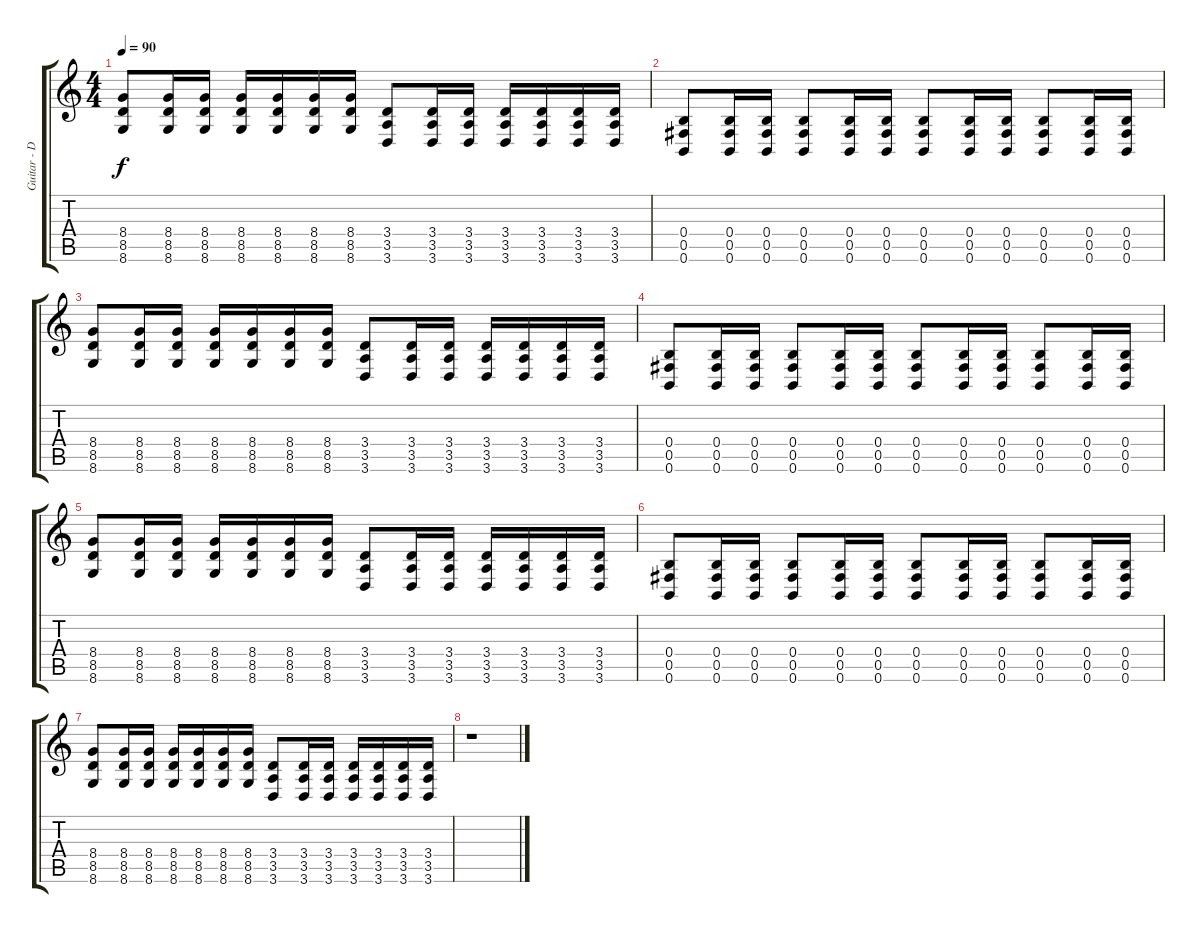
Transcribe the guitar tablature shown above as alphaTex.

\track ("Guitar - Distortion" "Guitar - D") {instrument distortionguitar}
\staff {score tabs}
\tuning (Db4 Ab3 E3 B2 Gb2 B1) {hide}
\ts (4 4)
\tempo 90
\clef g2
\ks c
(8.4 8.5 8.6).8{dy f} (8.4 8.5 8.6).16 (8.4 8.5 8.6).16 (8.4 8.5 8.6).16 (8.4 8.5 8.6).16 (8.4 8.5 8.6).16 (8.4 8.5 8.6).16 (3.4 3.5 3.6).8 (3.4 3.5 3.6).16 (3.4 3.5 3.6).16 (3.4 3.5 3.6).16 (3.4 3.5 3.6).16 (3.4 3.5 3.6).16 (3.4 3.5 3.6).16 |
(0.4 0.5 0.6).8 (0.4 0.5 0.6).16 (0.4 0.5 0.6).16 (0.4 0.5 0.6).8 (0.4 0.5 0.6).16 (0.4 0.5 0.6).16 (0.4 0.5 0.6).8 (0.4 0.5 0.6).16 (0.4 0.5 0.6).16 (0.4 0.5 0.6).8 (0.4 0.5 0.6).16 (0.4 0.5 0.6).16 |
(8.4 8.5 8.6).8 (8.4 8.5 8.6).16 (8.4 8.5 8.6).16 (8.4 8.5 8.6).16 (8.4 8.5 8.6).16 (8.4 8.5 8.6).16 (8.4 8.5 8.6).16 (3.4 3.5 3.6).8 (3.4 3.5 3.6).16 (3.4 3.5 3.6).16 (3.4 3.5 3.6).16 (3.4 3.5 3.6).16 (3.4 3.5 3.6).16 (3.4 3.5 3.6).16 |
(0.4 0.5 0.6).8 (0.4 0.5 0.6).16 (0.4 0.5 0.6).16 (0.4 0.5 0.6).8 (0.4 0.5 0.6).16 (0.4 0.5 0.6).16 (0.4 0.5 0.6).8 (0.4 0.5 0.6).16 (0.4 0.5 0.6).16 (0.4 0.5 0.6).8 (0.4 0.5 0.6).16 (0.4 0.5 0.6).16 |
(8.4 8.5 8.6).8 (8.4 8.5 8.6).16 (8.4 8.5 8.6).16 (8.4 8.5 8.6).16 (8.4 8.5 8.6).16 (8.4 8.5 8.6).16 (8.4 8.5 8.6).16 (3.4 3.5 3.6).8 (3.4 3.5 3.6).16 (3.4 3.5 3.6).16 (3.4 3.5 3.6).16 (3.4 3.5 3.6).16 (3.4 3.5 3.6).16 (3.4 3.5 3.6).16 |
(0.4 0.5 0.6).8 (0.4 0.5 0.6).16 (0.4 0.5 0.6).16 (0.4 0.5 0.6).8 (0.4 0.5 0.6).16 (0.4 0.5 0.6).16 (0.4 0.5 0.6).8 (0.4 0.5 0.6).16 (0.4 0.5 0.6).16 (0.4 0.5 0.6).8 (0.4 0.5 0.6).16 (0.4 0.5 0.6).16 |
(8.4 8.5 8.6).8 (8.4 8.5 8.6).16 (8.4 8.5 8.6).16 (8.4 8.5 8.6).16 (8.4 8.5 8.6).16 (8.4 8.5 8.6).16 (8.4 8.5 8.6).16 (3.4 3.5 3.6).8 (3.4 3.5 3.6).16 (3.4 3.5 3.6).16 (3.4 3.5 3.6).16 (3.4 3.5 3.6).16 (3.4 3.5 3.6).16 (3.4 3.5 3.6).16 |
r.1
